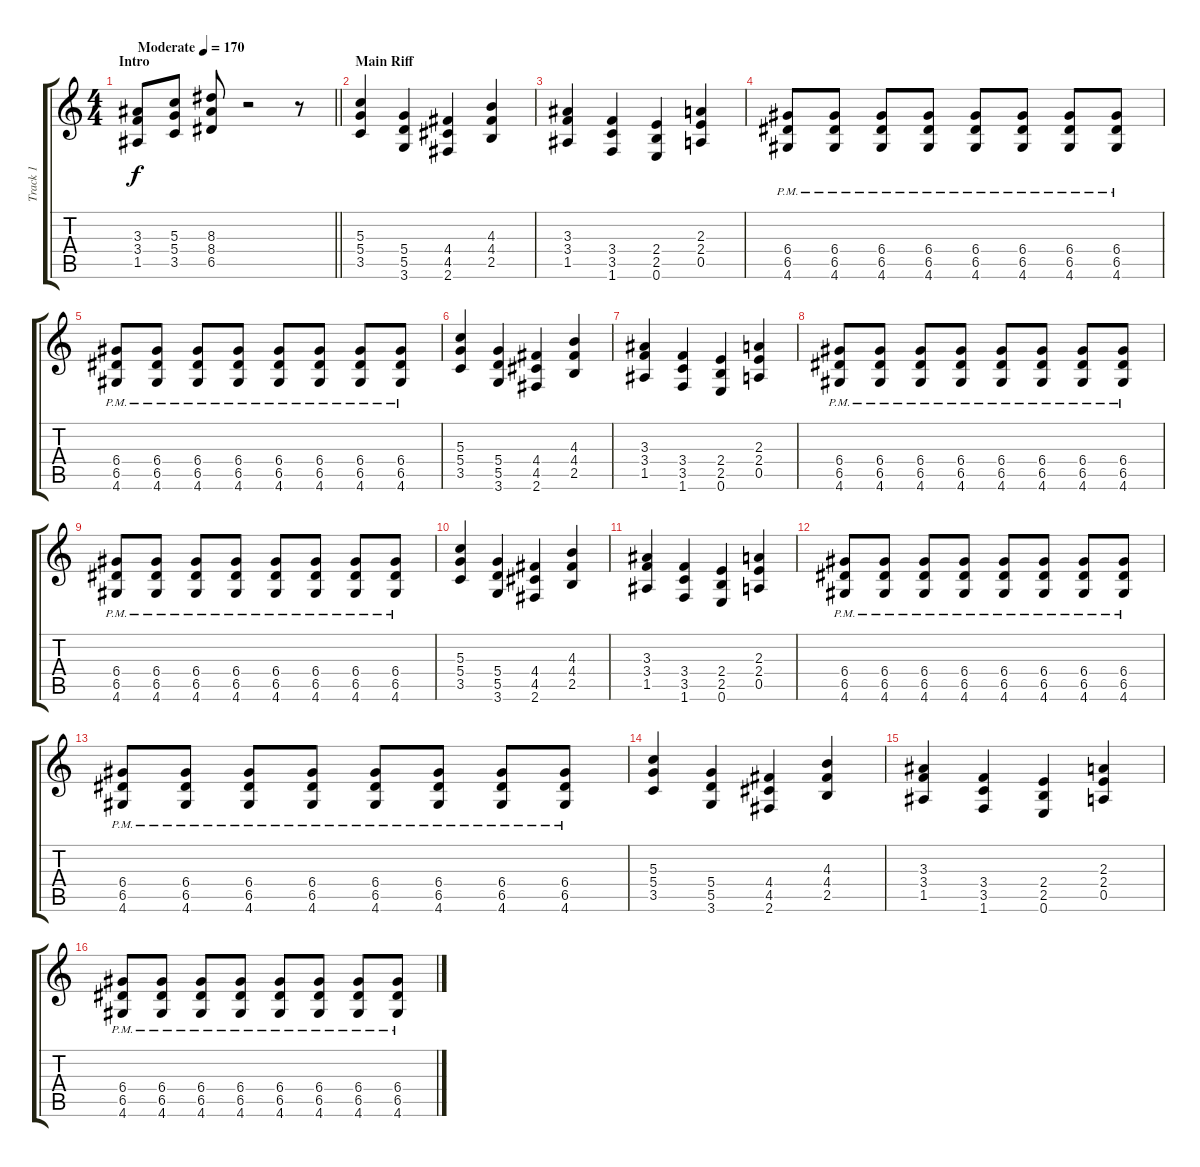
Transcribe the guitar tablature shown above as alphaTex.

\track ("Track 1" "Track 1") {instrument distortionguitar}
\staff {score tabs}
\tuning (E4 B3 G3 D3 A2 E2) {hide}
\ts (4 4)
\section ("" "Intro")
\tempo (170 "Moderate")
\clef g2
\barLineRight lightlight
\ks c
(3.3 3.4 1.5).8{dy f instrument distortionguitar} (5.3 5.4 3.5).8 (8.3 8.4 6.5).8 r.2 r.8 |
\section ("" "Main Riff")
(5.3 5.4 3.5).4 (5.4 5.5 3.6).4 (4.4 4.5 2.6).4 (4.3 4.4 2.5).4 |
(3.3 3.4 1.5).4 (3.4 3.5 1.6).4 (2.4 2.5 0.6).4 (2.3 2.4 0.5).4 |
(6.4{pm} 6.5{pm} 4.6{pm}).8 (6.4{pm} 6.5{pm} 4.6{pm}).8 (6.4{pm} 6.5{pm} 4.6{pm}).8 (6.4{pm} 6.5{pm} 4.6{pm}).8 (6.4{pm} 6.5{pm} 4.6{pm}).8 (6.4{pm} 6.5{pm} 4.6{pm}).8 (6.4{pm} 6.5{pm} 4.6{pm}).8 (6.4{pm} 6.5{pm} 4.6{pm}).8 |
(6.4{pm} 6.5{pm} 4.6{pm}).8 (6.4{pm} 6.5{pm} 4.6{pm}).8 (6.4{pm} 6.5{pm} 4.6{pm}).8 (6.4{pm} 6.5{pm} 4.6{pm}).8 (6.4{pm} 6.5{pm} 4.6{pm}).8 (6.4{pm} 6.5{pm} 4.6{pm}).8 (6.4{pm} 6.5{pm} 4.6{pm}).8 (6.4{pm} 6.5{pm} 4.6{pm}).8 |
(5.3 5.4 3.5).4 (5.4 5.5 3.6).4 (4.4 4.5 2.6).4 (4.3 4.4 2.5).4 |
(3.3 3.4 1.5).4 (3.4 3.5 1.6).4 (2.4 2.5 0.6).4 (2.3 2.4 0.5).4 |
(6.4{pm} 6.5{pm} 4.6{pm}).8 (6.4{pm} 6.5{pm} 4.6{pm}).8 (6.4{pm} 6.5{pm} 4.6{pm}).8 (6.4{pm} 6.5{pm} 4.6{pm}).8 (6.4{pm} 6.5{pm} 4.6{pm}).8 (6.4{pm} 6.5{pm} 4.6{pm}).8 (6.4{pm} 6.5{pm} 4.6{pm}).8 (6.4{pm} 6.5{pm} 4.6{pm}).8 |
(6.4{pm} 6.5{pm} 4.6{pm}).8 (6.4{pm} 6.5{pm} 4.6{pm}).8 (6.4{pm} 6.5{pm} 4.6{pm}).8 (6.4{pm} 6.5{pm} 4.6{pm}).8 (6.4{pm} 6.5{pm} 4.6{pm}).8 (6.4{pm} 6.5{pm} 4.6{pm}).8 (6.4{pm} 6.5{pm} 4.6{pm}).8 (6.4{pm} 6.5{pm} 4.6{pm}).8 |
(5.3 5.4 3.5).4 (5.4 5.5 3.6).4 (4.4 4.5 2.6).4 (4.3 4.4 2.5).4 |
(3.3 3.4 1.5).4 (3.4 3.5 1.6).4 (2.4 2.5 0.6).4 (2.3 2.4 0.5).4 |
(6.4{pm} 6.5{pm} 4.6{pm}).8 (6.4{pm} 6.5{pm} 4.6{pm}).8 (6.4{pm} 6.5{pm} 4.6{pm}).8 (6.4{pm} 6.5{pm} 4.6{pm}).8 (6.4{pm} 6.5{pm} 4.6{pm}).8 (6.4{pm} 6.5{pm} 4.6{pm}).8 (6.4{pm} 6.5{pm} 4.6{pm}).8 (6.4{pm} 6.5{pm} 4.6{pm}).8 |
(6.4{pm} 6.5{pm} 4.6{pm}).8 (6.4{pm} 6.5{pm} 4.6{pm}).8 (6.4{pm} 6.5{pm} 4.6{pm}).8 (6.4{pm} 6.5{pm} 4.6{pm}).8 (6.4{pm} 6.5{pm} 4.6{pm}).8 (6.4{pm} 6.5{pm} 4.6{pm}).8 (6.4{pm} 6.5{pm} 4.6{pm}).8 (6.4{pm} 6.5{pm} 4.6{pm}).8 |
(5.3 5.4 3.5).4 (5.4 5.5 3.6).4 (4.4 4.5 2.6).4 (4.3 4.4 2.5).4 |
(3.3 3.4 1.5).4 (3.4 3.5 1.6).4 (2.4 2.5 0.6).4 (2.3 2.4 0.5).4 |
(6.4{pm} 6.5{pm} 4.6{pm}).8 (6.4{pm} 6.5{pm} 4.6{pm}).8 (6.4{pm} 6.5{pm} 4.6{pm}).8 (6.4{pm} 6.5{pm} 4.6{pm}).8 (6.4{pm} 6.5{pm} 4.6{pm}).8 (6.4{pm} 6.5{pm} 4.6{pm}).8 (6.4{pm} 6.5{pm} 4.6{pm}).8 (6.4{pm} 6.5{pm} 4.6{pm}).8
